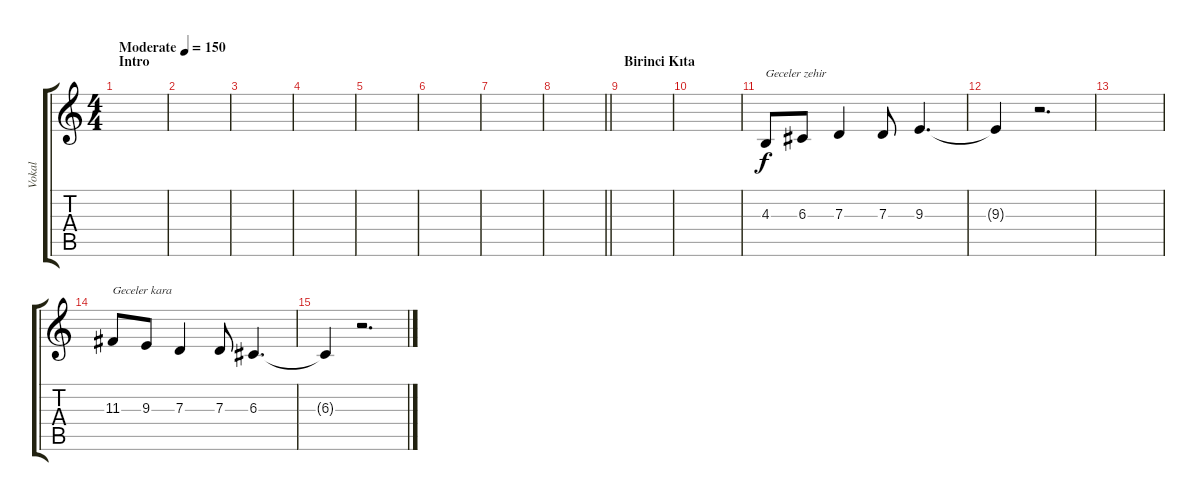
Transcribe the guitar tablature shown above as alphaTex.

\track ("Vokal" "Vokal") {instrument acousticgrandpiano}
\staff {score tabs}
\tuning (E4 B3 G3 D3 A2 E2) {hide}
\ts (4 4)
\section ("" "Intro")
\tempo (150 "Moderate")
\clef g2
\ks c
|
|
|
|
|
|
|
\barLineRight lightlight
|
\section ("" "Birinci Kıta")
|
|
4.3.8{txt "Geceler zehir"} 6.3.8 7.3.4 7.3.8 9.3.4{d} |
9.3{t}.4 r.2{d} |
|
11.3.8{txt "Geceler kara"} 9.3.8 7.3.4 7.3.8 6.3.4{d} |
6.3{t}.4 r.2{d}
